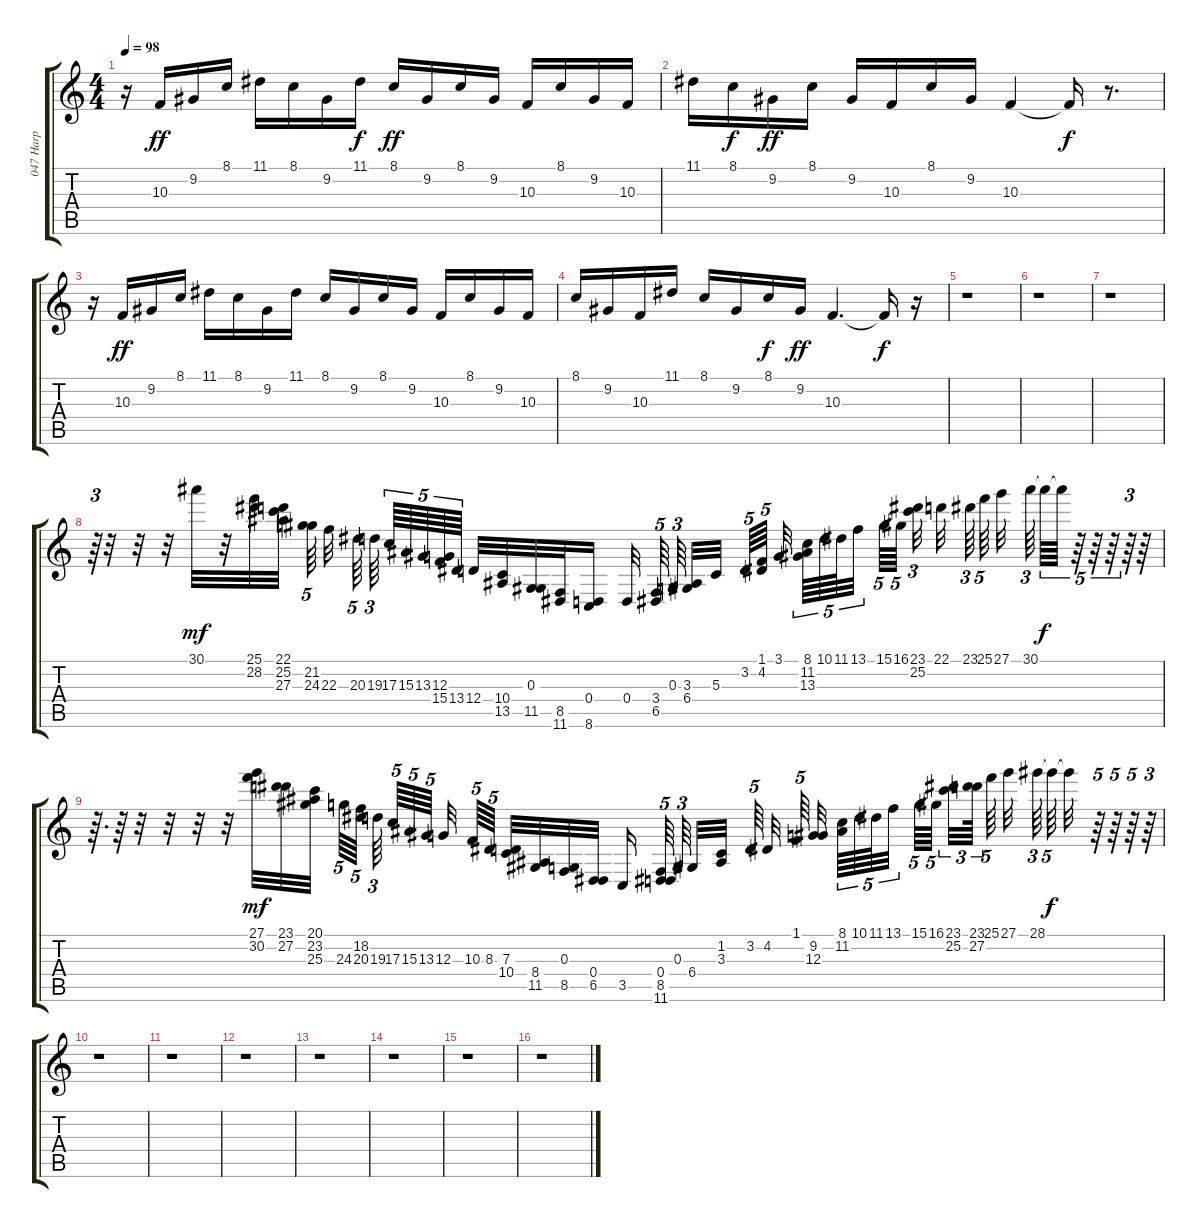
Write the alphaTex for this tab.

\track ("047 Harp                                " "047 Harp  ") {instrument orchestralharp}
\staff {score tabs}
\tuning (E4 B3 G3 D3 A2 E2) {hide}
\ts (4 4)
\tempo 98
\clef g2
\ks c
r.16{dy f} 10.3.16{dy ff} 9.2.16 8.1.16 11.1.16 8.1.16 9.2.16 11.1.16{dy f} 8.1.16{dy ff} 9.2.16 8.1.16 9.2.16 10.3.16 8.1.16 9.2.16 10.3.16 |
11.1.16 8.1.16{dy f} 9.2.16{dy ff} 8.1.16 9.2.16 10.3.16 8.1.16 9.2.16 10.3.4 10.3{t}.16{dy f} r.8{d} |
r.16 10.3.16{dy ff} 9.2.16 8.1.16 11.1.16 8.1.16 9.2.16 11.1.16 8.1.16 9.2.16 8.1.16 9.2.16 10.3.16 8.1.16 9.2.16 10.3.16 |
8.1.16 9.2.16 10.3.16 11.1.16 8.1.16 9.2.16 8.1.16{dy f} 9.2.16{dy ff} 10.3.4{d} 10.3{t}.16{dy f} r.16 |
r.1 |
r.1 |
r.1 |
r.64{tu (3 2)} r.32 r.32 r.32 30.1.32{dy mf} r.32 (25.1 28.2).32 (22.1 25.2 27.3).32 (21.2 24.3).64{tu (5 4)} 22.3.32 20.3.64{tu (5 4)} 19.3.64{tu (3 2)} 17.3.64{tu (5 4)} 15.3.64{tu (5 4)} 13.3.64{tu (5 4)} (12.3 15.4).64{tu (5 4)} 13.4.64{tu (5 4)} 12.4.32 (10.4 13.5).32 (0.3 11.5).32 (8.5 11.6).32 (0.4 8.6).16 0.4.32 (3.4 6.5).64{tu (5 4)} 0.3.64{tu (3 2)} (3.3 6.4).32 5.3.32 3.2.64{tu (5 4)} (1.1 4.2).64{tu (5 4)} 3.1.32 (8.1 11.2 13.3).64{tu (5 4)} 10.1.64{tu (5 4)} 11.1.64{tu (5 4)} 13.1.32{tu (5 4)} 15.1.64{tu (5 4)} 16.1.64{tu (5 4)} (23.1 25.2).32{tu (3 2)} 22.1.32 23.1.64{tu (3 2)} 25.1.64{tu (5 4)} 27.1.32 30.1.64{tu (3 2)} 30.1{t}.64{tu (5 4) dy f} 30.1{t}.64{tu (5 4)} r.64{tu (5 4)} r.64{tu (5 4)} r.64{tu (5 4)} r.64{tu (3 2)} r.64 |
r.64{d} r.64 r.32 r.32 r.32 r.32 (27.1 30.2).32{dy mf} (23.1 27.2).32 (20.1 23.2 25.3).32 24.3.64{tu (5 4)} (18.2 20.3).64{tu (5 4)} 19.3.64{tu (3 2)} 17.3.64{tu (5 4)} 15.3.64{tu (5 4)} 13.3.64{tu (5 4)} 12.3.32 10.3.64{tu (5 4)} 8.3.64{tu (5 4)} (7.3 10.4).32 (8.4 11.5).32 (0.3 8.5).32 (0.4 6.5).32 3.5.16 (0.4 8.5 11.6).64{tu (5 4)} 0.3.64{tu (3 2)} 6.4.32 (1.2 3.3).32 3.2.64{tu (5 4)} 4.2.32 1.1.64{tu (5 4)} (9.2 12.3).32 (8.1 11.2).64{tu (5 4)} 10.1.64{tu (5 4)} 11.1.64{tu (5 4)} 13.1.32{tu (5 4)} 15.1.64{tu (5 4)} 16.1.64{tu (5 4)} (23.1 25.2).32{tu (3 2)} (23.1 27.2).64{tu (3 2)} 25.1.64{tu (5 4)} 27.1.32 28.1.64{tu (3 2)} 28.1{t}.64{tu (5 4) dy f} 28.1{t}.32 r.64{tu (5 4)} r.64{tu (5 4)} r.64{tu (5 4)} r.64{tu (3 2)} |
r.1 |
r.1 |
r.1 |
r.1 |
r.1 |
r.1 |
r.1
